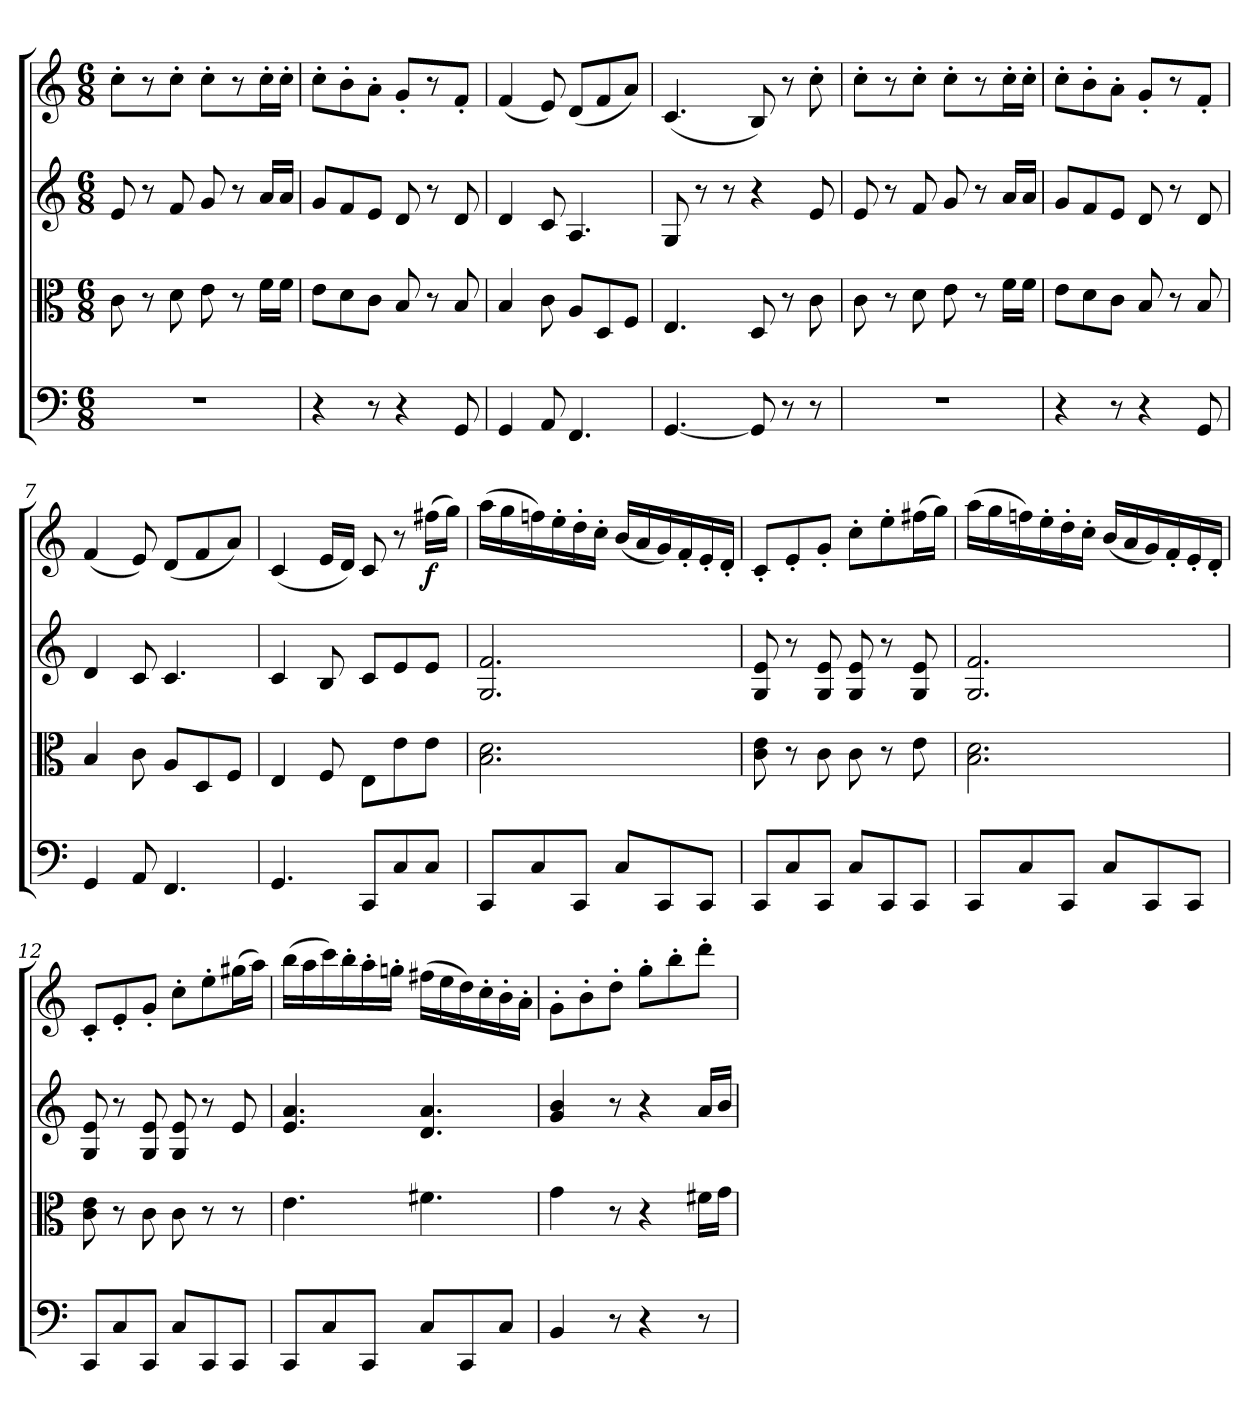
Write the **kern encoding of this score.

**kern	**kern	**kern	**kern	**dynam
*part4	*part3	*part2	*part1	*part1
*staff4	*staff3	*staff2	*staff1	*staff1
*clefF4	*clefC3	*clefG2	*clefG2	*
*k[]	*k[]	*k[]	*k[]	*
*C:	*C:	*C:	*C:	*
*M6/8	*M6/8	*M6/8	*M6/8	*
=1	=1	=1	=1	=1
2.r	8c\	8e/	8cc'\L	.
.	8r	8r	8r	.
.	8d\	8f/	8cc'\J	.
.	8e\	8g/	8cc'\L	.
.	8r	8r	8r	.
.	16f\LL	16a/LL	16cc'\L	.
.	16f\JJ	16a/JJ	16cc'\JJ	.
=2	=2	=2	=2	=2
4r	8e\L	8g/L	8cc'\L	.
.	8d\	8f/	8b'\	.
8r	8c\J	8e/J	8a'\J	.
4r	8B/	8d/	8g'/L	.
.	8r	8r	8r	.
8GG/	8B/	8d/	8f'/J	.
=3	=3	=3	=3	=3
4GG/	4B/	4d/	(4f/	.
8AA/	8c\	8c/	8e/)	.
4.FF/	8A/L	4.A/	(8d/L	.
.	8D/	.	8f/	.
.	8F/J	.	8a/J)	.
=4	=4	=4	=4	=4
[4.GG/	4.E/	8G/	(4.c/	.
.	.	8r	.	.
.	.	8r	.	.
8GG/]	8D/	4r	8B/)	.
8r	8r	.	8r	.
8r	8c\	8e/	8cc'\	.
=5	=5	=5	=5	=5
2.r	8c\	8e/	8cc'\L	.
.	8r	8r	8r	.
.	8d\	8f/	8cc'\J	.
.	8e\	8g/	8cc'\L	.
.	8r	8r	8r	.
.	16f\LL	16a/LL	16cc'\L	.
.	16f\JJ	16a/JJ	16cc'\JJ	.
=6	=6	=6	=6	=6
4r	8e\L	8g/L	8cc'\L	.
.	8d\	8f/	8b'\	.
8r	8c\J	8e/J	8a'\J	.
4r	8B/	8d/	8g'/L	.
.	8r	8r	8r	.
8GG/	8B/	8d/	8f'/J	.
=7	=7	=7	=7	=7
4GG/	4B/	4d/	(4f/	.
8AA/	8c\	8c/	8e/)	.
4.FF/	8A/L	4.c/	(8d/L	.
.	8D/	.	8f/	.
.	8F/J	.	8a/J)	.
=8	=8	=8	=8	=8
4.GG/	4E/	4c/	(4c/	.
.	8F/	8B/	16e/LL	.
.	.	.	16d/JJ)	.
8CC/L	8E\L	8c/L	8c/	.
8C/	8e\	8e/	8r	.
8C/J	8e\J	8e/J	(16ff#X\LL	f
.	.	.	16gg\JJ)	.
=9	=9	=9	=9	=9
8CC/L	2.B\ 2.d\	2.G/ 2.f/	(16aa\LL	.
.	.	.	16gg\	.
8C/	.	.	16ffn\)	.
.	.	.	16ee'\	.
8CC/J	.	.	16dd'\	.
.	.	.	16cc'\JJ	.
8C/L	.	.	(16b/LL	.
.	.	.	16a/	.
8CC/	.	.	16g/)	.
.	.	.	16f'/	.
8CC/J	.	.	16e'/	.
.	.	.	16d'/JJ	.
=10	=10	=10	=10	=10
8CC/L	8c\ 8e\	8G/ 8e/	8c'/L	.
8C/	8r	8r	8e'/	.
8CC/J	8c\	8G/ 8e/	8g'/J	.
8C/L	8c\	8G/ 8e/	8cc'\L	.
8CC/	8r	8r	8ee'\	.
8CC/J	8e\	8G/ 8e/	(16ff#X\L	.
.	.	.	16gg\JJ)	.
=11	=11	=11	=11	=11
8CC/L	2.B\ 2.d\	2.G/ 2.f/	(16aa\LL	.
.	.	.	16gg\	.
8C/	.	.	16ffn\)	.
.	.	.	16ee'\	.
8CC/J	.	.	16dd'\	.
.	.	.	16cc'\JJ	.
8C/L	.	.	(16b/LL	.
.	.	.	16a/	.
8CC/	.	.	16g/)	.
.	.	.	16f'/	.
8CC/J	.	.	16e'/	.
.	.	.	16d'/JJ	.
=12	=12	=12	=12	=12
8CC/L	8c\ 8e\	8G/ 8e/	8c'/L	.
8C/	8r	8r	8e'/	.
8CC/J	8c\	8G/ 8e/	8g'/J	.
8C/L	8c\	8G/ 8e/	8cc'\L	.
8CC/	8r	8r	8ee'\	.
8CC/J	8r	8e/	(16gg#X\L	.
.	.	.	16aa\JJ)	.
=13	=13	=13	=13	=13
8CC/L	4.e\	4.e/ 4.a/	(16bb\LL	.
.	.	.	16aa\	.
8C/	.	.	16ccc\)	.
.	.	.	16bb'\	.
8CC/J	.	.	16aa'\	.
.	.	.	16ggn'\JJ	.
8C/L	4.f#X\	4.d/ 4.a/	(16ff#X\LL	.
.	.	.	16ee\	.
8CC/	.	.	16dd\)	.
.	.	.	16cc'\	.
8C/J	.	.	16b'\	.
.	.	.	16a'\JJ	.
=14	=14	=14	=14	=14
4BB/	4g\	4g/ 4b/	8g'\L	.
.	.	.	8b'\	.
8r	8r	8r	8dd'\J	.
4r	4r	4r	8gg'\L	.
.	.	.	8bb'\	.
8r	16f#X\LL	16a/LL	8ddd'\J	.
.	16g\JJ	16b/JJ	.	.
=	=	=	=	=
*-	*-	*-	*-	*-
